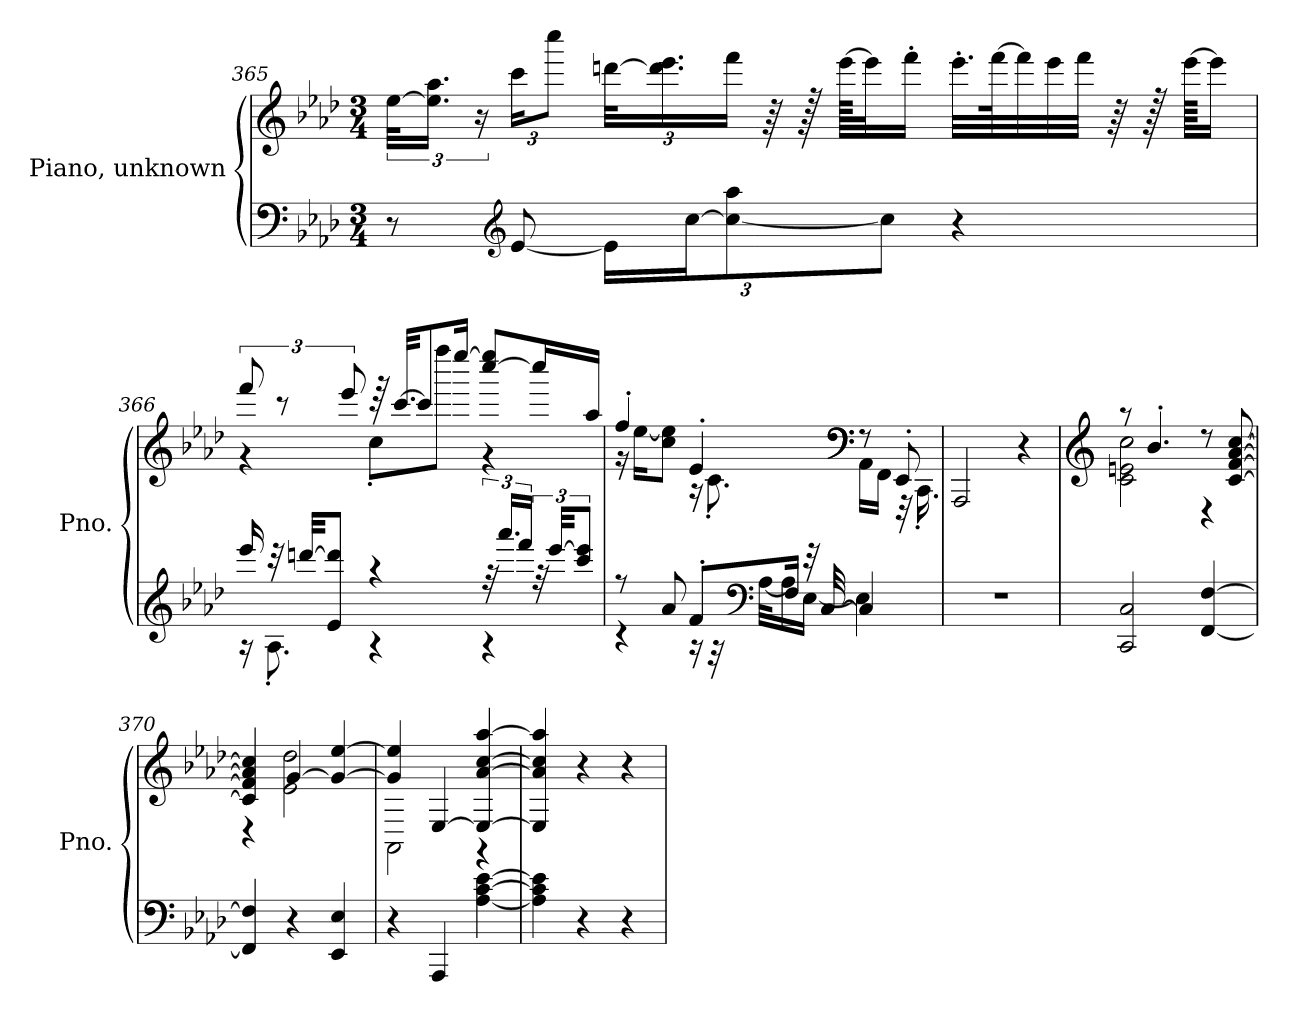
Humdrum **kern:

**kern	**kern
*part1	*part1
*staff2	*staff1
*I"Piano, unknown	*
*I'Pno.	*
!!LO:PB:g=z
*clefF4	*clefG2
*k[b-e-a-d-]	*k[b-e-a-d-]
*M3/4	*M3/4
=365	=365
8r	[48ee-\KLL
.	24.ee-\] 24.aa-\JJ
.	24r
*clefG2	*
*	*Xbrackettup
[8e-/	24ccc\KL
.	12cccc\J
*Xbrackettup	*
24e-\LL]	[48dddn\KLL
.	24.ddd\] 24.eee-\
[24cc\J	.
12cc\_ 12aa-\	24fff\JJ
.	64r
.	128r
.	[128eee-\KKLLL
.	32eee-\J]
12cc\J]	.
.	16fff'\JJ
4r	32.eee-'\LLL
.	[64fff\K
.	32fff\]
.	32eee-\
.	32fff\JJJ
.	64r
.	128r
.	[128eee-\KKKLL
.	16eee-\JJ]
!!LO:LB:g=z
=366	=366
*^	*
*	*	*brackettup
*	*	*^
16eee-/	16r	12fff/	4r
32r	8.A-'\	.	.
.	.	12r	.
[32dddn/KKL	.	.	.
8e-/ 8ddd/]J	.	.	.
.	.	12eee-/	.
4r	4r	64r	8cc'\L
.	.	[32.ccc/KKL	.
.	.	8ccc/]	.
.	.	.	8ffff\J
.	.	[16eeee-/Jk	.
*brackettup	*	*	*
48r	4r	[8cccc/ 8eeee-/]L	4r
24.aaa-/LL	.	.	.
24fff/JJ	.	.	.
48r	.	16cccc/L]	.
[48eee-/KKL	.	.	.
12ccc/ 12eee-/]J	.	.	.
.	.	16aa-/JJ	.
=367	=367	=367	=367
8r	4r	4ff'/	16r
.	.	.	[16ee-\KL
8a-/	.	.	8cc\ 8ee-\]J
8f'/L	16r	4e-'/	16r
.	32r	.	8.c'\
*clefF4	*	*	*
.	[32A-\KLL	.	.
16F/Jk	16A-\]	.	.
32r	[16E-\JJ	.	.
[32C/	.	.	.
*	*	*clefF4	*
4C/]	4E-\]	8r	16AA-\LL
.	.	.	16FF\JJ
.	.	8EE-'/	32r
.	.	.	16.CC'\
*v	*v	*	*
*	*v	*v
!!LO:LB:g=z
=368	=368
2.r	2AAA-/
.	4r
=369	=369
*	*clefG2
*	*^
2CC/ 2C/	8r	2c\ 2en\ 2cc\
.	4.b-'/	.
[4FF/ [4F/	8r	4r
.	[8c/ [8f/ [8a-/ [8cc/	.
=370	=370	=370
4FF/] 4F/]	4c/] 4f/] 4a-/] 4cc/]	4r
4r	[4g/	2e-\ 2dd-\
4EE-/ 4E-/	4g/_ [4ee-/	.
=371	=371	=371
4r	4g/] 4ee-/]	2AA-\
4AAA-/	[4E-/	.
[4A-\ [4c\ [4e-\	4E-/_ [4a-/ [4cc/ [4aa-/	4r
*	*v	*v
=372	=372
4A-\] 4c\] 4e-\]	4E-/] 4a-/] 4cc/] 4aa-/]
4r	4r
4r	4r
=	=
*-	*-
